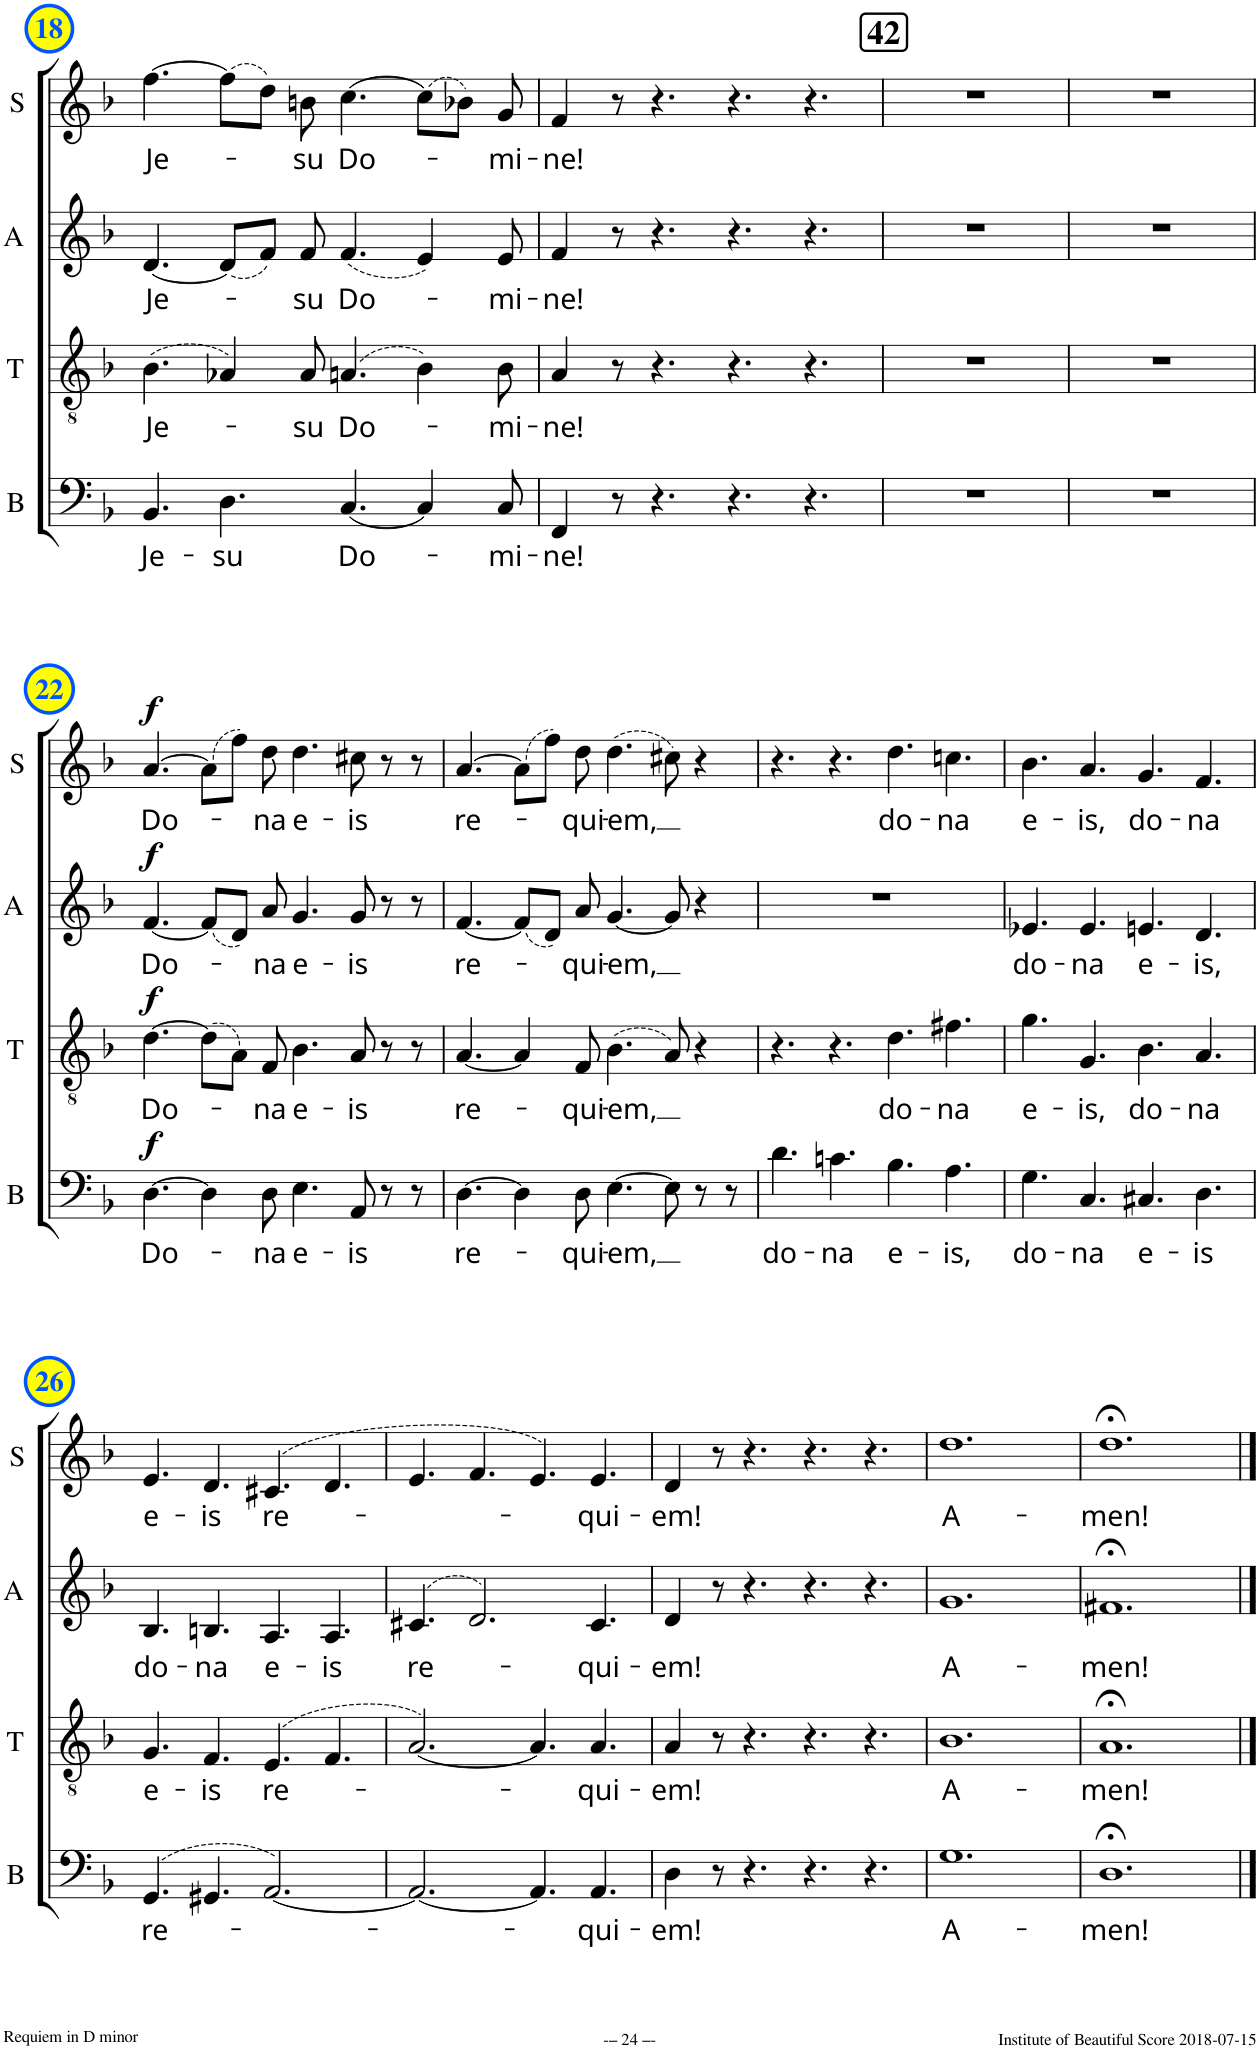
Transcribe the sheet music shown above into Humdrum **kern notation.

**kern	**text	**dynam	**kern	**text	**dynam	**kern	**text	**dynam	**kern	**text	**dynam
*part4	*part4	*part4	*part3	*part3	*part3	*part2	*part2	*part2	*part1	*part1	*part1
*staff4	*staff4	*staff4	*staff3	*staff3	*staff3	*staff2	*staff2	*staff2	*staff1	*staff1	*staff1
*I"B	*	*	*I"T	*	*	*I"A	*	*	*I"S	*	*
*I'B	*	*	*I'T	*	*	*I'A	*	*	*I'S	*	*
!!LO:PB:g=z
*clefF4	*	*	*clefGv2	*	*	*clefG2	*	*	*clefG2	*	*
*k[b-]	*	*	*k[b-]	*	*	*k[b-]	*	*	*k[b-]	*	*
*M12/8	*	*	*M12/8	*	*	*M12/8	*	*	*M12/8	*	*
=18	=18	=18	=18	=18	=18	=18	=18	=18	=18	=18	=18
!	!LO:LY:b	!	!	!LO:LY:b	!	!	!LO:LY:b	!	!	!LO:LY:b	!
4.BB-/	Je-	.	(4.B-\	Je-	.	[4.d/	Je-	.	[4.ff\	Je-	.
!	!LO:LY:b	!	!	!	!	!	!	!	!	!	!
4.D\	-su	.	4A-X/)	.	.	(8d/L]	.	.	(8ff\L]	.	.
.	.	.	.	.	.	8f/J)	.	.	8dd\J)	.	.
!	!	!	!	!LO:LY:b	!	!	!LO:LY:b	!	!	!LO:LY:b	!
.	.	.	8A-/	-su	.	8f/	-su	.	8bn\	-su	.
!	!LO:LY:b	!	!	!LO:LY:b	!	!	!LO:LY:b	!	!	!LO:LY:b	!
[4.C/	Do-	.	(4.An/	Do-	.	(4.f/	Do-	.	[4.cc\	Do-	.
4C,/]	.	.	4B-\)	.	.	4e/)	.	.	(8cc\L]	.	.
.	.	.	.	.	.	.	.	.	8b-X\J)	.	.
!	!LO:LY:b	!	!	!LO:LY:b	!	!	!LO:LY:b	!	!	!LO:LY:b	!
8C/	-mi-	.	8B-\	-mi-	.	8e/	-mi-	.	8g/	-mi-	.
=19	=19	=19	=19	=19	=19	=19	=19	=19	=19	=19	=19
!	!LO:LY:b	!	!	!LO:LY:b	!	!	!LO:LY:b	!	!	!LO:LY:b	!
4FF/	-ne!	.	4A/	-ne!	.	4f/	-ne!	.	4f/	-ne!	.
8r	.	.	8r	.	.	8r	.	.	8r	.	.
4.r	.	.	4.r	.	.	4.r	.	.	4.r	.	.
4.r	.	.	4.r	.	.	4.r	.	.	4.r	.	.
4.r	.	.	4.r	.	.	4.r	.	.	4.r	.	.
!!LO:REH:place=s1:a:B:cj:fs=14:t=42
=20	=20	=20	=20	=20	=20	=20	=20	=20	=20	=20	=20
1.r	.	.	1.r	.	.	1.r	.	.	1.r	.	.
=21	=21	=21	=21	=21	=21	=21	=21	=21	=21	=21	=21
1.r	.	.	1.r	.	.	1.r	.	.	1.r	.	.
!!LO:LB:g=z
=22	=22	=22	=22	=22	=22	=22	=22	=22	=22	=22	=22
!	!LO:LY:b	!LO:DY:a	!	!LO:LY:b	!LO:DY:a	!	!LO:LY:b	!LO:DY:a	!	!LO:LY:b	!LO:DY:a
[4.D\	Do-	f	[4.d\	Do-	f	[4.f/	Do-	f	[4.a/	Do-	f
4D,\]	.	.	(8d\L]	.	.	(8f/L]	.	.	(8a\L]	.	.
.	.	.	8A\J)	.	.	8d/J)	.	.	8ff\J)	.	.
!	!LO:LY:b	!	!	!LO:LY:b	!	!	!LO:LY:b	!	!	!LO:LY:b	!
8D\	-na	.	8F/	-na	.	8a/	-na	.	8dd\	-na	.
!	!LO:LY:b	!	!	!LO:LY:b	!	!	!LO:LY:b	!	!	!LO:LY:b	!
4.E\	e-	.	4.B-\	e-	.	4.g/	e-	.	4.dd\	e-	.
!	!LO:LY:b	!	!	!LO:LY:b	!	!	!LO:LY:b	!	!	!LO:LY:b	!
8AA/	-is	.	8A/	-is	.	8g/	-is	.	8cc#X\	-is	.
8r	.	.	8r	.	.	8r	.	.	8r	.	.
8r	.	.	8r	.	.	8r	.	.	8r	.	.
=23	=23	=23	=23	=23	=23	=23	=23	=23	=23	=23	=23
!	!LO:LY:b	!	!	!LO:LY:b	!	!	!LO:LY:b	!	!	!LO:LY:b	!
[4.D\	re-	.	[4.A/	re-	.	[4.f/	re-	.	[4.a/	re-	.
4D,\]	.	.	4A/]	.	.	(8f/L]	.	.	(8a\L]	.	.
.	.	.	.	.	.	8d/J)	.	.	8ff\J)	.	.
!	!LO:LY:b	!	!	!LO:LY:b	!	!	!LO:LY:b	!	!	!LO:LY:b	!
8D\	-qui-	.	8F/	-qui-	.	8a/	-qui-	.	8dd\	-qui-	.
!	!LO:LY:b	!	!	!LO:LY:b	!	!	!LO:LY:b	!	!	!LO:LY:b	!
[4.E\	-em,	.	(4.B-\	-em,	.	[4.g/	-em,	.	(4.dd\	-em,	.
8E\]	.	.	8A/)	.	.	8g/]	.	.	8cc#X\)	.	.
8r	.	.	4r	.	.	4r	.	.	4r	.	.
8r	.	.	.	.	.	.	.	.	.	.	.
=24	=24	=24	=24	=24	=24	=24	=24	=24	=24	=24	=24
!	!LO:LY:b	!	!	!	!	!	!	!	!	!	!
4.d\	do-	.	4.r	.	.	1.r	.	.	4.r	.	.
!	!LO:LY:b	!	!	!	!	!	!	!	!	!	!
4.cn\	-na	.	4.r	.	.	.	.	.	4.r	.	.
!	!LO:LY:b	!	!	!LO:LY:b	!	!	!	!	!	!LO:LY:b	!
4.B-\	e-	.	4.d\	do-	.	.	.	.	4.dd\	do-	.
!	!LO:LY:b	!	!	!LO:LY:b	!	!	!	!	!	!LO:LY:b	!
4.A,\	-is,	.	4.f#X\	-na	.	.	.	.	4.ccn\	-na	.
=25	=25	=25	=25	=25	=25	=25	=25	=25	=25	=25	=25
!	!LO:LY:b	!	!	!LO:LY:b	!	!	!LO:LY:b	!	!	!LO:LY:b	!
4.G\	do-	.	4.g\	e-	.	4.e-X/	do-	.	4.b-\	e-	.
!	!LO:LY:b	!	!	!LO:LY:b	!	!	!LO:LY:b	!	!	!LO:LY:b	!
4.C/	-na	.	4.G/	-is,	.	4.e-/	-na	.	4.a/	-is,	.
!	!LO:LY:b	!	!	!LO:LY:b	!	!	!LO:LY:b	!	!	!LO:LY:b	!
4.C#X/	e-	.	4.B-\	do-	.	4.en/	e-	.	4.g/	do-	.
!	!LO:LY:b	!	!	!LO:LY:b	!	!	!LO:LY:b	!	!	!LO:LY:b	!
4.D\	-is	.	4.A/	-na	.	4.d/	-is,	.	4.f/	-na	.
!!LO:LB:g=z
=26	=26	=26	=26	=26	=26	=26	=26	=26	=26	=26	=26
!	!LO:LY:b	!	!	!LO:LY:b	!	!	!LO:LY:b	!	!	!LO:LY:b	!
(>4.GG/	re-	.	4.G/	e-	.	4.B-/	do-	.	4.e/	e-	.
!	!	!	!	!LO:LY:b	!	!	!LO:LY:b	!	!	!LO:LY:b	!
4.GG#X/	.	.	4.F/	-is	.	4.Bn/	-na	.	4.d/	-is	.
!	!	!	!	!LO:LY:b	!	!	!LO:LY:b	!	!	!LO:LY:b	!
[2.AA/)	.	.	(>4.E/	re-	.	4.A/	e-	.	(>4.c#X/	re-	.
!	!	!	!	!	!	!	!LO:LY:b	!	!	!	!
.	.	.	4.F/	.	.	4.A/	-is	.	4.d/	.	.
=27	=27	=27	=27	=27	=27	=27	=27	=27	=27	=27	=27
!	!	!	!	!	!	!	!LO:LY:b	!	!	!	!
2.AA/_	.	.	[2.A/)	.	.	(>4.c#X/	re-	.	4.e/	.	.
.	.	.	.	.	.	2.d/)	.	.	4.f/	.	.
4.AA,/]	.	.	4.A/]	.	.	.	.	.	4.e/)	.	.
!	!LO:LY:b	!	!	!LO:LY:b	!	!	!LO:LY:b	!	!	!LO:LY:b	!
4.AA/	-qui-	.	4.A/	-qui-	.	4.c#/	-qui-	.	4.e/	-qui-	.
=28	=28	=28	=28	=28	=28	=28	=28	=28	=28	=28	=28
!	!LO:LY:b	!	!	!LO:LY:b	!	!	!LO:LY:b	!	!	!LO:LY:b	!
4D\	-em!	.	4A/	-em!	.	4d/	-em!	.	4d/	-em!	.
8r	.	.	8r	.	.	8r	.	.	8r	.	.
4.r	.	.	4.r	.	.	4.r	.	.	4.r	.	.
4.r	.	.	4.r	.	.	4.r	.	.	4.r	.	.
4.r	.	.	4.r	.	.	4.r	.	.	4.r	.	.
=29	=29	=29	=29	=29	=29	=29	=29	=29	=29	=29	=29
!	!LO:LY:b	!	!	!LO:LY:b	!	!	!LO:LY:b	!	!	!LO:LY:b	!
1.G	A-	.	1.B-	A-	.	1.g	A-	.	1.dd	A-	.
=30	=30	=30	=30	=30	=30	=30	=30	=30	=30	=30	=30
!	!LO:LY:b	!	!	!LO:LY:b	!	!	!LO:LY:b	!	!	!LO:LY:b	!
1.D;<	-men!	.	1.A;<	-men!	.	1.f#X;<	-men!	.	1.dd;<	-men!	.
==	==	==	==	==	==	==	==	==	==	==	==
*-	*-	*-	*-	*-	*-	*-	*-	*-	*-	*-	*-
